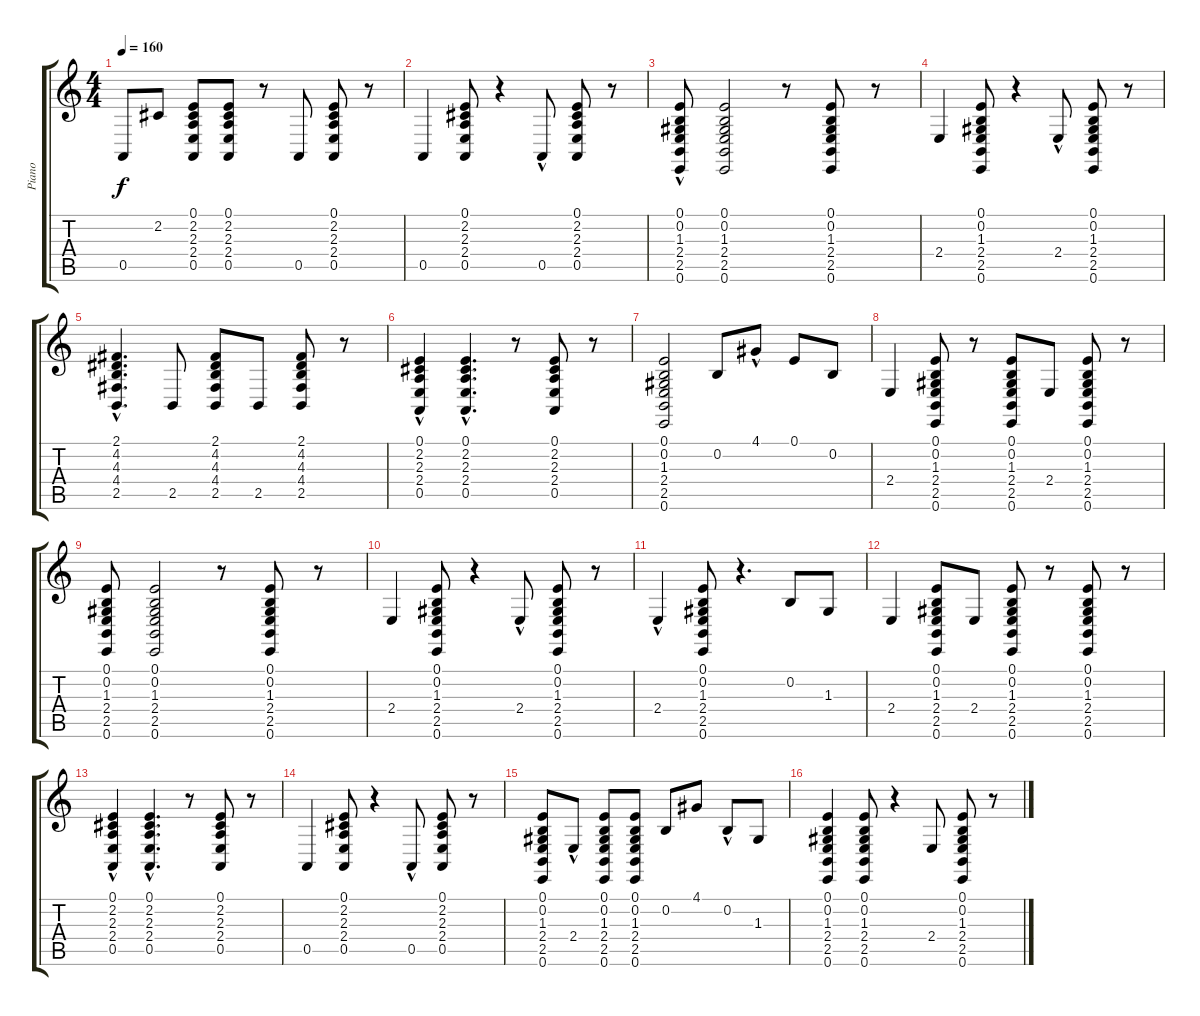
\track ("Piano   " "Piano   ") {instrument acousticgrandpiano}
\staff {score tabs}
\tuning (E4 B3 G3 D3 A2 E2) {hide}
\ts (4 4)
\tempo 160
\clef g2
\ks c
0.5.8{dy f} 2.2.8 (0.1 2.2 2.3 2.4 0.5).8 (0.1 2.2 2.3 2.4 0.5).8 r.8 0.5.8 (0.1 2.2 2.3 2.4 0.5).8 r.8 |
0.5.4 (0.1 2.2 2.3 2.4 0.5).8 r.4 0.5{hac}.8 (0.1 2.2 2.3 2.4 0.5).8 r.8 |
(0.1 0.2 1.3 2.4{hac} 2.5 0.6).8 (0.1 0.2 1.3 2.4 2.5 0.6).2 r.8 (0.1 0.2 1.3 2.4 2.5 0.6).8 r.8 |
2.4.4 (0.1 0.2 1.3 2.4 2.5 0.6).8 r.4 2.4{hac}.8 (0.1 0.2 1.3 2.4 2.5 0.6).8 r.8 |
(2.1{hac} 4.2{hac} 4.3{hac} 4.4{hac} 2.5).4{d} 2.5.8 (2.1 4.2 4.3 4.4 2.5).8 2.5.8 (2.1 4.2 4.3 4.4 2.5).8 r.8 |
(0.1 2.2 2.3 2.4 0.5{hac}).4 (0.1{hac} 2.2{hac} 2.3{hac} 2.4{hac} 0.5{hac}).4{d} r.8 (0.1 2.2 2.3 2.4 0.5).8 r.8 |
(0.1 0.2 1.3 2.4 2.5 0.6).2 0.2.8 4.1{hac}.8 0.1.8 0.2.8 |
2.4.4 (0.1 0.2 1.3 2.4 2.5 0.6).8 r.8 (0.1 0.2 1.3 2.4 2.5 0.6).8 2.4.8 (0.1 0.2 1.3 2.4 2.5 0.6).8 r.8 |
(0.1 0.2 1.3 2.4 2.5 0.6).8 (0.1 0.2 1.3 2.4 2.5 0.6).2 r.8 (0.1 0.2 1.3 2.4 2.5 0.6).8 r.8 |
2.4.4 (0.1 0.2 1.3 2.4 2.5 0.6).8 r.4 2.4{hac}.8 (0.1 0.2 1.3 2.4 2.5 0.6).8 r.8 |
2.4{hac}.4 (0.1 0.2 1.3 2.4 2.5 0.6).8 r.4{d} 0.2.8 1.3.8 |
2.4.4 (0.1 0.2 1.3 2.4 2.5 0.6).8 2.4.8 (0.1 0.2 1.3 2.4 2.5 0.6).8 r.8 (0.1 0.2 1.3 2.4 2.5 0.6).8 r.8 |
(0.1 2.2 2.3 2.4 0.5{hac}).4 (0.1{hac} 2.2{hac} 2.3{hac} 2.4{hac} 0.5{hac}).4{d} r.8 (0.1 2.2 2.3 2.4 0.5).8 r.8 |
0.5.4 (0.1 2.2 2.3 2.4 0.5).8 r.4 0.5{hac}.8 (0.1 2.2 2.3 2.4 0.5).8 r.8 |
(0.1 0.2 1.3 2.4 2.5 0.6).8 2.4{hac}.8 (0.1 0.2 1.3 2.4 2.5 0.6).8 (0.1 0.2 1.3 2.4 2.5 0.6).8 0.2.8 4.1.8 0.2{hac}.8 1.3.8 |
(0.1 0.2 1.3 2.4 2.5 0.6).4 (0.1 0.2 1.3 2.4 2.5 0.6).8 r.4 2.4.8 (0.1 0.2 1.3 2.4 2.5 0.6).8 r.8
